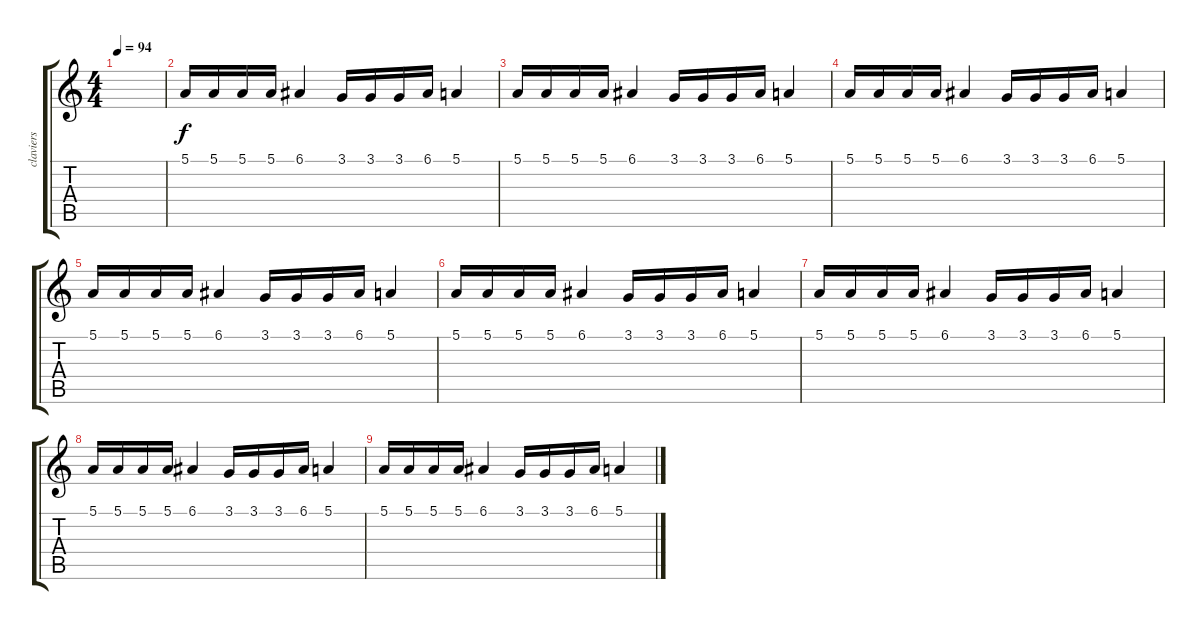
\track ("claviers" "claviers") {instrument lead5charang}
\staff {score tabs}
\tuning (E4 B3 G3 D3 A2 E2) {hide}
\ts (4 4)
\tempo 94
\clef g2
\ks c
|
5.1.16{volume 11} 5.1.16 5.1.16 5.1.16 6.1.4 3.1.16 3.1.16 3.1.16 6.1.16 5.1.4 |
5.1.16{volume 11} 5.1.16 5.1.16 5.1.16 6.1.4 3.1.16 3.1.16 3.1.16 6.1.16 5.1.4 |
5.1.16{volume 11} 5.1.16 5.1.16 5.1.16 6.1.4 3.1.16 3.1.16 3.1.16 6.1.16 5.1.4 |
5.1.16{volume 11} 5.1.16 5.1.16 5.1.16 6.1.4 3.1.16 3.1.16 3.1.16 6.1.16 5.1.4 |
5.1.16{volume 11} 5.1.16 5.1.16 5.1.16 6.1.4 3.1.16 3.1.16 3.1.16 6.1.16 5.1.4 |
5.1.16{volume 11} 5.1.16 5.1.16 5.1.16 6.1.4 3.1.16 3.1.16 3.1.16 6.1.16 5.1.4 |
5.1.16{volume 11} 5.1.16 5.1.16 5.1.16 6.1.4 3.1.16 3.1.16 3.1.16 6.1.16 5.1.4 |
5.1.16{volume 11} 5.1.16 5.1.16 5.1.16 6.1.4 3.1.16 3.1.16 3.1.16 6.1.16 5.1.4
